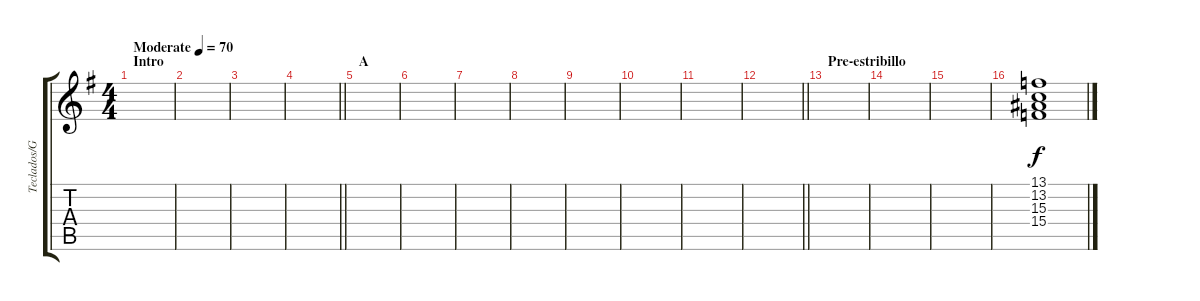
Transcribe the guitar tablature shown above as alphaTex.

\track ("Teclados/Guit. 2" "Teclados/G") {instrument stringensemble2}
\staff {score tabs}
\tuning (E4 B3 G3 D3 A2 E2) {hide}
\ts (4 4)
\section ("" "Intro")
\tempo (70 "Moderate")
\clef g2
\ks g
|
|
|
\barLineRight lightlight
|
\section ("" "A")
|
|
|
|
|
|
|
\barLineRight lightlight
|
\section ("" "Pre-estribillo")
|
|
|
(13.1 13.2 15.3 15.4).1{volume 10}
